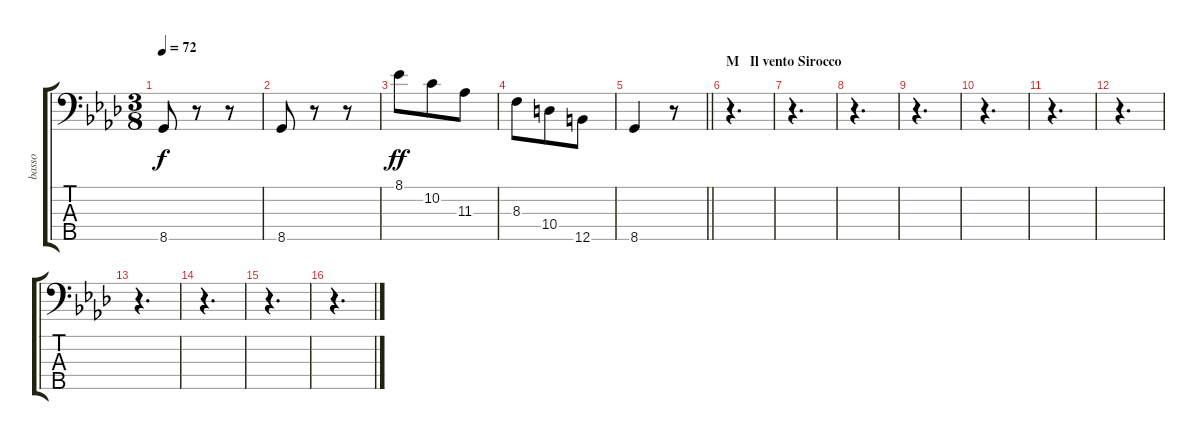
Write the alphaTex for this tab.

\track ("basso" "basso") {instrument electricbassfinger}
\staff {score tabs}
\tuning (G2 D2 A1 E1 B0) {hide}
\ts (3 8)
\tempo 72
\clef f4
\ks fminor
8.5.8{dy f} r.8 r.8 |
8.5.8 r.8 r.8 |
8.1.8{dy ff} 10.2.8 11.3.8 |
8.3.8 10.4.8 12.5.8 |
\barLineRight lightlight
8.5.4 r.8 |
\section ("" "M   Il vento Sirocco")
r.4{d} |
r.4{d} |
r.4{d} |
r.4{d} |
r.4{d} |
r.4{d} |
r.4{d} |
r.4{d} |
r.4{d} |
r.4{d} |
r.4{d}
